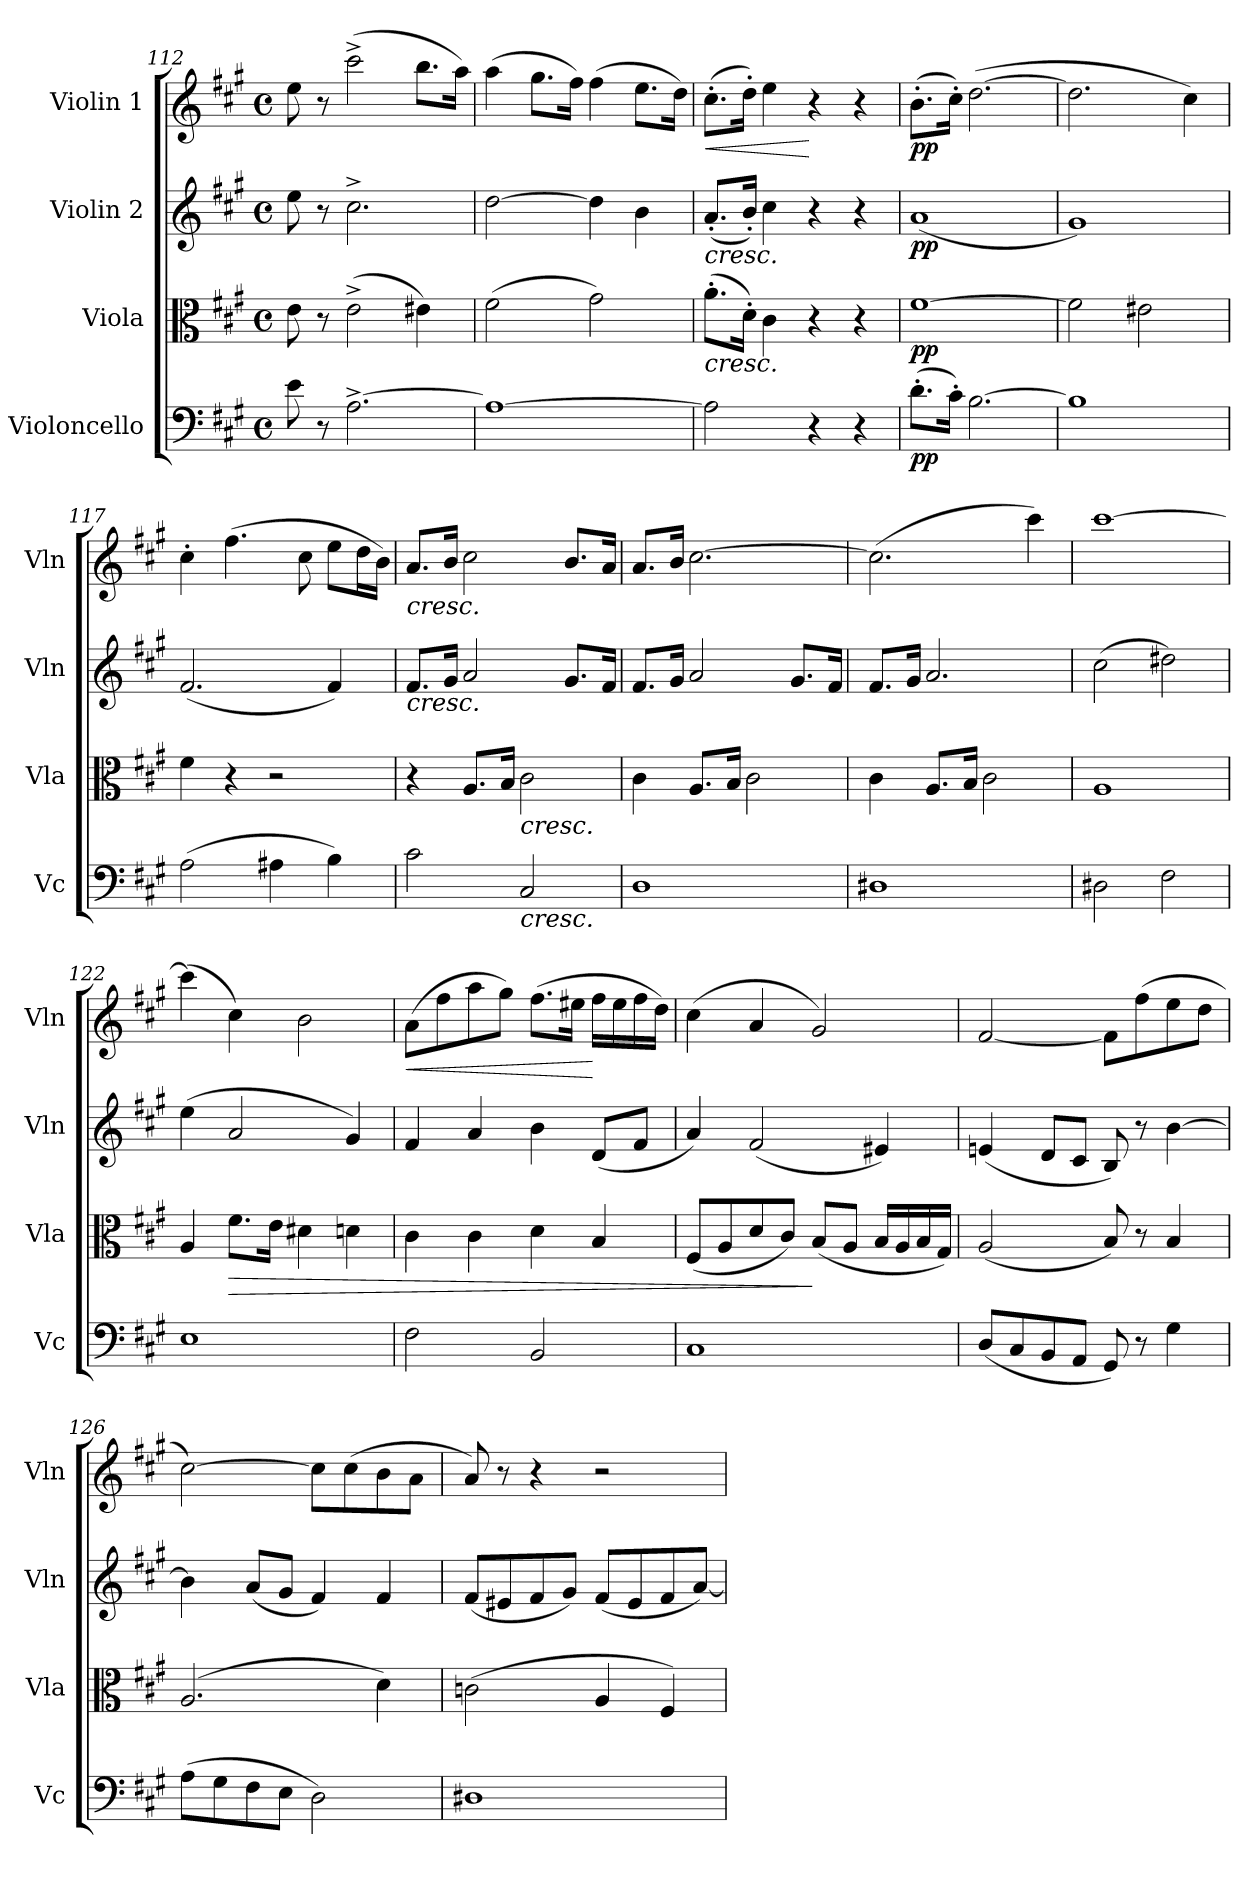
**kern	**dynam	**kern	**dynam	**kern	**dynam	**kern	**dynam
*part4	*part4	*part3	*part3	*part2	*part2	*part1	*part1
*staff4	*staff4	*staff3	*staff3	*staff2	*staff2	*staff1	*staff1
*I"Violoncello	*	*I"Viola	*	*I"Violin 2	*	*I"Violin 1	*
*I'Vc	*	*I'Vla	*	*I'Vln	*	*I'Vln	*
*clefF4	*	*clefC3	*	*clefG2	*	*clefG2	*
*k[f#c#g#]	*	*k[f#c#g#]	*	*k[f#c#g#]	*	*k[f#c#g#]	*
*M4/4	*	*M4/4	*	*M4/4	*	*M4/4	*
*met(c)	*	*met(c)	*	*met(c)	*	*met(c)	*
=112	=112	=112	=112	=112	=112	=112	=112
8e\	.	8e\	.	8ee\	.	8ee\	.
8r	.	8r	.	8r	.	8r	.
[2.A^\	.	(2e^\	.	2.cc#^\	.	(2ccc#^\	.
.	.	4e#X\)	.	.	.	8.bb\L	.
.	.	.	.	.	.	16aa\Jk)	.
=113	=113	=113	=113	=113	=113	=113	=113
1A_	.	(2f#\	.	[2dd\	.	(4aa\	.
.	.	.	.	.	.	8.gg#\L	.
.	.	.	.	.	.	16ff#\Jk)	.
.	.	2g#\)	.	4dd\]	.	(4ff#\	.
.	.	.	.	4b\	.	8.ee\L	.
.	.	.	.	.	.	16dd\Jk)	.
=114	=114	=114	=114	=114	=114	=114	=114
!	!	!	!LO:HP:b	!	!LO:HP:b	!	!LO:HP:b
2A\]	.	(8.a'\L	<	(8.a'/L	<	(8.cc#'\L	<
.	.	16d'\Jk)	.	16b'/Jk)	.	16dd'\Jk)	.
.	.	4c#\	.	4cc#\	.	4ee\	.
4r	.	4r	.	4r	.	4r	[
4r	.	4r	.	4r	.	4r	.
!!LO:LB:g=z
=115	=115	=115	=115	=115	=115	=115	=115
!	!LO:DY:b	!	!LO:DY:b	!	!LO:DY:b	!	!LO:DY:b
(8.d'\L	pp	[1f#	pp	(1a	pp	(8.b'\L	pp
16c#'\Jk)	.	.	.	.	.	16cc#'\Jk)	.
[2.B\	.	.	.	.	.	([2.dd\	.
=116	=116	=116	=116	=116	=116	=116	=116
1B]	.	2f#\]	.	1g#)	.	2.dd\]	.
.	.	2e#X\	.	.	.	.	.
.	.	.	.	.	.	4cc#\)	.
=117	=117	=117	=117	=117	=117	=117	=117
(2A\	.	4f#\	.	(2.f#/	.	4cc#'\	.
.	.	4r	.	.	.	(4.ff#\	.
4A#X\	.	2r	.	.	.	.	.
.	.	.	.	.	.	8cc#\	.
4B\)	.	.	.	4f#/)	.	8ee\L	.
.	.	.	.	.	.	16dd\L	.
.	.	.	.	.	.	16b\JJ)	.
=118	=118	=118	=118	=118	=118	=118	=118
!	!	!	!	!	!	!LO:TX:b:i:t=cresc.	!
!	!	!	!	!LO:TX:b:i:t=cresc.	!	!	!
2c#\	.	4r	.	8.f#/L	.	8.a/L	.
.	.	.	.	16g#/Jk	.	16b/Jk	.
.	.	8.A/L	.	2a/	.	2cc#\	.
.	.	16B/Jk	.	.	.	.	.
!	!	!LO:TX:b:i:t=cresc.	!	!	!	!	!
!LO:TX:b:i:t=cresc.	!	!	!	!	!	!	!
2C#/	.	2c#\	.	.	.	.	.
.	.	.	.	8.g#/L	.	8.b/L	.
.	.	.	.	16f#/Jk	.	16a/Jk	.
!!LO:PB:g=z
=119	=119	=119	=119	=119	=119	=119	=119
1D	.	4c#\	.	8.f#/L	.	8.a/L	.
.	.	.	.	16g#/Jk	.	16b/Jk	.
.	.	8.A/L	.	2a/	.	[2.cc#\	.
.	.	16B/Jk	.	.	.	.	.
.	.	2c#\	.	.	.	.	.
.	.	.	.	8.g#/L	.	.	.
.	.	.	.	16f#/Jk	.	.	.
=120	=120	=120	=120	=120	=120	=120	=120
1D#X	.	4c#\	.	8.f#/L	.	(2.cc#\]	.
.	.	.	.	16g#/Jk	.	.	.
.	.	8.A/L	.	2.a/	.	.	.
.	.	16B/Jk	.	.	.	.	.
.	.	2c#\	.	.	.	.	.
.	.	.	.	.	.	4ccc#\)	.
=121	=121	=121	=121	=121	=121	=121	=121
2D#X\	.	1A	.	(2cc#\	.	[1ccc#	.
2F#\	.	.	.	2dd#X\)	.	.	.
=122	=122	=122	=122	=122	=122	=122	=122
1E	.	4A/	.	(4ee\	.	(4ccc#\]	.
!	!	!	!LO:HP:b	!	!	!	!
.	.	8.f#\L	>	2a/	.	4cc#\)	.
.	.	16e\Jk	.	.	.	.	.
.	.	4d#X\	.	.	.	2b\	.
.	.	4dn\	.	4g#/)	.	.	.
.	.	.	[	.	[	.	.
!!LO:LB:g=z
=123	=123	=123	=123	=123	=123	=123	=123
!	!	!	!	!	!	!	!LO:HP:b
2F#\	.	4c#\	.	4f#/	.	(8a\L	<
.	.	.	.	.	.	8ff#\	.
.	.	4c#\	.	4a/	.	8aa\	.
.	.	.	.	.	.	8gg#\J)	.
2BB/	.	4d\	.	4b\	.	(8.ff#\L	.
.	.	.	.	.	.	16ee#X\Jk	.
.	.	4B/	.	(8d/L	.	16ff#\LL	[
.	.	.	.	.	.	16ee#\	.
.	.	.	.	8f#/J	.	16ff#\	.
.	.	.	.	.	.	16dd\JJ)	.
=124	=124	=124	=124	=124	=124	=124	=124
1C#	.	(8F#/L	.	4a/)	.	(4cc#\	.
.	.	8A/	.	.	.	.	.
.	.	8d/	.	(2f#/	.	4a/	.
.	.	8c#/J)	.	.	.	.	.
.	.	(8B/L	]	.	.	2g#/)	.
.	.	8A/J	.	.	.	.	.
.	.	16B/LL	.	4e#X/)	.	.	.
.	.	16A/	.	.	.	.	.
.	.	16B/	.	.	.	.	.
.	.	16G#/JJ)	.	.	.	.	.
=125	=125	=125	=125	=125	=125	=125	=125
(8D/L	.	(2A/	.	(4en/	.	[2f#/	.
8C#/	.	.	.	.	.	.	.
8BB/	.	.	.	8d/L	.	.	.
8AA/J	.	.	.	8c#/J	.	.	.
8GG#/)	.	8B/)	.	8B/)	.	8f#\L]	.
8r	.	8r	.	8r	.	(8ff#\	.
4G#\	.	4B/	.	[4b\	.	8ee\	.
.	.	.	.	.	.	8dd\J	.
=126	=126	=126	=126	=126	=126	=126	=126
(8A\L	.	(2.A/	.	4b\]	.	[2cc#\)	.
8G#\	.	.	.	.	.	.	.
8F#\	.	.	.	(8a/L	.	.	.
8E\J	.	.	.	8g#/J	.	.	.
2D\)	.	.	.	4f#/)	.	8cc#\L]	.
.	.	.	.	.	.	(8cc#\	.
.	.	4d\)	.	4f#/	.	8b\	.
.	.	.	.	.	.	8a\J	.
!!LO:LB:g=z
=127	=127	=127	=127	=127	=127	=127	=127
1D#X	.	(2cn\	.	(8f#/L	.	8a/)	.
.	.	.	.	8e#X/	.	8r	.
.	.	.	.	8f#/	.	4r	.
.	.	.	.	8g#/J)	.	.	.
.	.	4A/	.	(8f#/L	.	2r	.
.	.	.	.	8e#/	.	.	.
.	.	4F#/)	.	8f#/	.	.	.
.	.	.	.	[8a/J)	.	.	.
=	=	=	=	=	=	=	=
*-	*-	*-	*-	*-	*-	*-	*-
